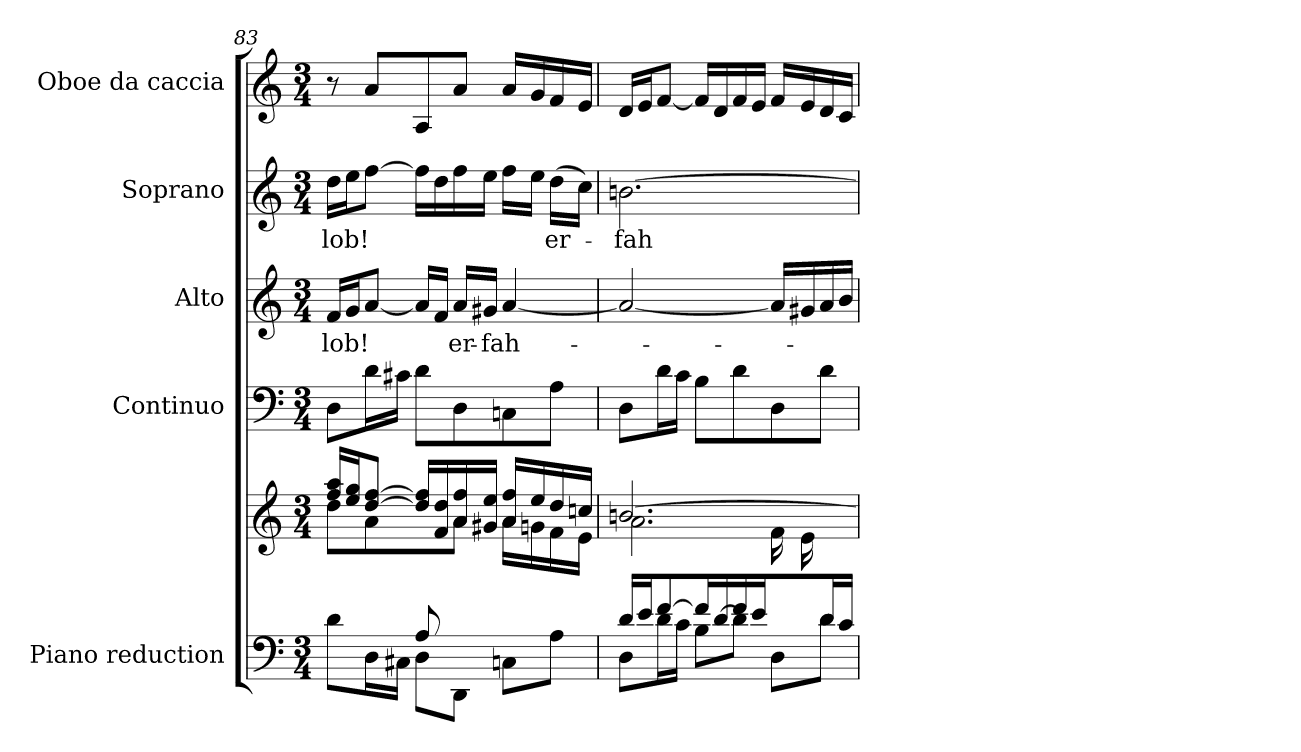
**kern	**kern	**kern	**kern	**text	**kern	**text	**kern
*part5	*part5	*part4	*part3	*part3	*part2	*part2	*part1
*staff6	*staff5	*staff4	*staff3	*staff3	*staff2	*staff2	*staff1
*I"Piano reduction	*	*I"Continuo	*I"Alto	*	*I"Soprano	*	*I"Oboe da caccia
*I'Pno	*	*	*	*	*	*	*I'Ob
*clefF4	*clefG2	*clefF4	*clefG2	*	*clefG2	*	*clefG2
*k[]	*k[]	*k[]	*k[]	*	*k[]	*	*k[]
*M3/4	*M3/4	*M3/4	*M3/4	*	*M3/4	*	*M3/4
=83	=83	=83	=83	=83	=83	=83	=83
*^	*^	*	*	*	*	*	*
*	*	*	*^	*	*	*	*	*	*
!	!	!	!	!	!	!	!LO:LY:b	!	!LO:LY:b	!
4ryy	8d\L	16ff/ 16aa/LL	8dd\L	4ryy	8D\L	16f/LL	-lob!	16dd\LL	-lob!	8r
.	.	16ee/ 16gg/J	.	.	.	16g/J	.	16ee\J	.	.
.	16D\L	[8dd/ [8ff/J	8a\	.	16d\L	[8a/J	.	[8ff\J	.	8a/L
.	16C#X\JJ	.	.	.	16c#X\JJ	.	.	.	.	.
8A/	8D\L	16dd/] 16ff/]LL	8ryy	4ryy	8d\L	16a/LL]	.	16ff\LL]	.	8A/
.	.	16f/ 16dd/	.	.	.	16f/JJ	.	16dd\	.	.
!	!	!	!	!	!	!	!LO:LY:b	!	!	!
4.ryy	8DD\J	16a/ 16ff/	8a\J	.	8D\	16a/LL	er-	16ff\	.	8a/J
.	.	16g#X/ 16ee/JJ	.	.	.	16g#X/JJ	.	16ee\JJ	.	.
!	!	!	!	!	!	!	!LO:LY:b	!	!	!
.	8Cn\L	16ff/LL	16a\LL	4a/	8Cn\	[4a/	-fah-	16ff\LL	.	16a/LL
.	.	16ee/	16gn\	.	.	.	.	16ee\JJ	.	16g/
!	!	!	!	!	!	!	!	!	!LO:LY:b	!
.	8A\J	16dd/	16f\	.	8A\J	.	.	(>16dd\LL	er-	16f/
.	.	16ccn/JJ	16e\JJ	.	.	.	.	16cc\JJ)	.	16e/JJ
=84	=84	=84	=84	=84	=84	=84	=84	=84	=84	=84
!	!	!	!	!	!	!	!	!	!LO:LY:b	!
16d/LL	8D\L	[2.bn/	2.a\	2ryy	8D\L	2a/_	.	[2.bn\	-fah-	16d/LL
16e/J	.	.	.	.	.	.	.	.	.	16e/J
[8f/J	16d\L	.	.	.	16d\L	.	.	.	.	[8f/J
.	16c\JJ	.	.	.	16c\JJ	.	.	.	.	.
16f/LL]	8B\L	.	.	.	8B\L	.	.	.	.	16f/LL]
[16d/	.	.	.	.	.	.	.	.	.	16d/
16f/	8d\J]	.	.	.	8d\	.	.	.	.	16f/
16e/JJ	.	.	.	.	.	.	.	.	.	16e/JJ
8ryy	8D\L	.	.	16f\LL	8D\	16a/LL]	.	.	.	16f/LL
.	.	.	.	16e\	.	16g#X/	.	.	.	16e/
16d/	8d\J	.	.	8ryy	8d\J	16a/	.	.	.	16d/
16c/JJ	.	.	.	.	.	16b/JJ	.	.	.	16c/JJ
*v	*v	*	*	*	*	*	*	*	*	*
*	*v	*v	*v	*	*	*	*	*	*
=	=	=	=	=	=	=	=
*-	*-	*-	*-	*-	*-	*-	*-
